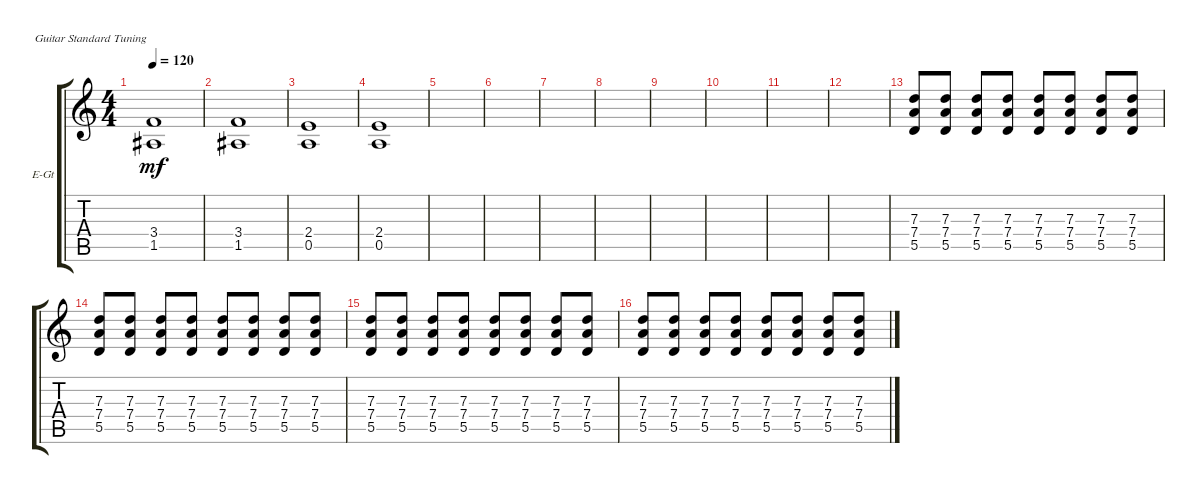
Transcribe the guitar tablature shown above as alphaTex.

\bracketExtendMode groupsimilarinstruments
\firstSystemTrackNameOrientation horizontal
\otherSystemsTrackNameOrientation horizontal
\track ("Electric Guitar" "E-Gt") {instrument distortionguitar}
\staff {score tabs}
\tuning (E4 B3 G3 D3 A2 E2)
\ts (4 4)
\tempo 120
\clef g2
\ks c
(1.5 3.4).1{dy mf} |
(1.5 3.4).1 |
(0.5 2.4).1 |
(0.5 2.4).1 |
|
|
|
|
|
|
|
|
(7.4 5.5 7.3).8 (7.4 5.5 7.3).8 (7.4 5.5 7.3).8 (7.4 5.5 7.3).8 (7.4 5.5 7.3).8 (7.4 5.5 7.3).8 (7.4 5.5 7.3).8 (7.4 5.5 7.3).8 |
(7.4 5.5 7.3).8 (7.4 5.5 7.3).8 (7.4 5.5 7.3).8 (7.4 5.5 7.3).8 (7.4 5.5 7.3).8 (7.4 5.5 7.3).8 (7.4 5.5 7.3).8 (7.4 5.5 7.3).8 |
(7.4 5.5 7.3).8 (7.4 5.5 7.3).8 (7.4 5.5 7.3).8 (7.4 5.5 7.3).8 (7.4 5.5 7.3).8 (7.4 5.5 7.3).8 (7.4 5.5 7.3).8 (7.4 5.5 7.3).8 |
(7.4 5.5 7.3).8 (7.4 5.5 7.3).8 (7.4 5.5 7.3).8 (7.4 5.5 7.3).8 (7.4 5.5 7.3).8 (7.4 5.5 7.3).8 (7.4 5.5 7.3).8 (7.4 5.5 7.3).8
